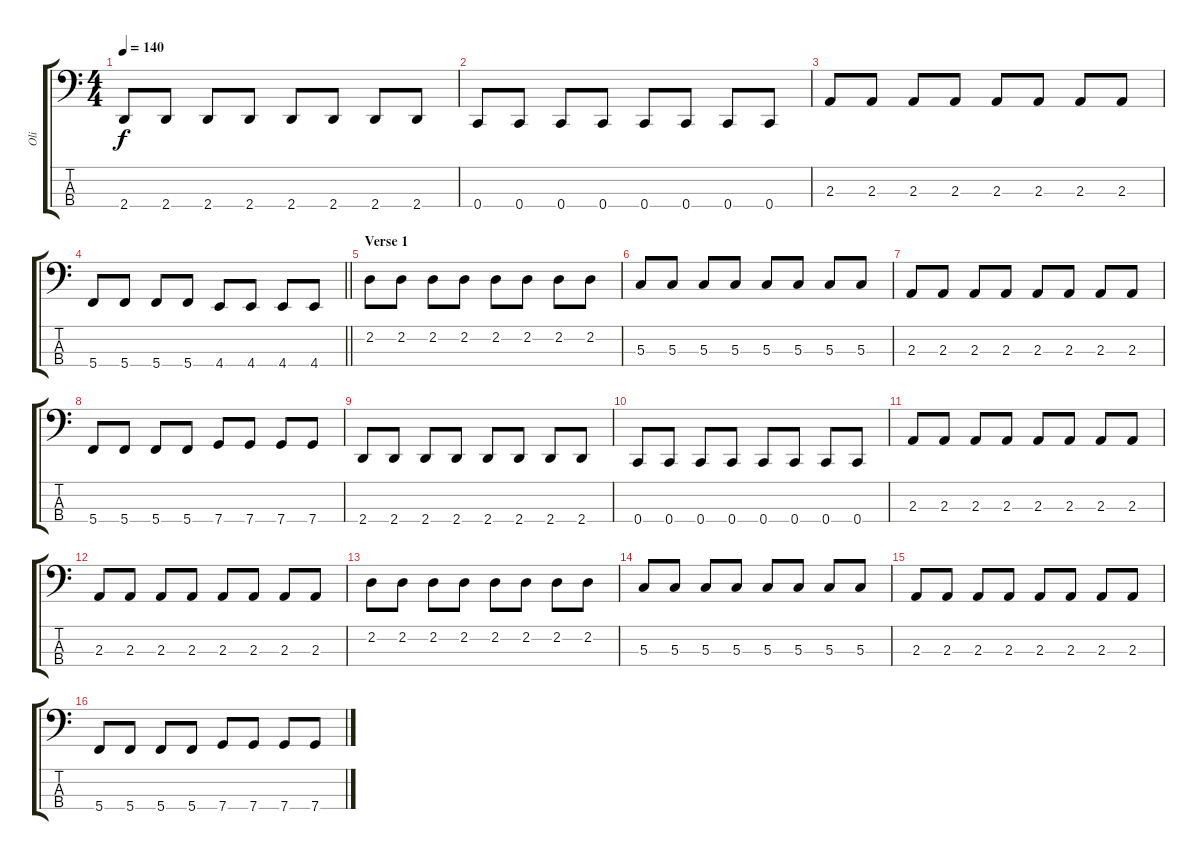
\track ("Oli" "Oli") {instrument electricbasspick}
\staff {score tabs}
\tuning (F2 C2 G1 C1) {hide}
\ts (4 4)
\tempo 140
\clef f4
\ks c
2.4.8{dy f} 2.4.8 2.4.8 2.4.8 2.4.8 2.4.8 2.4.8 2.4.8 |
0.4.8 0.4.8 0.4.8 0.4.8 0.4.8 0.4.8 0.4.8 0.4.8 |
2.3.8 2.3.8 2.3.8 2.3.8 2.3.8 2.3.8 2.3.8 2.3.8 |
\barLineRight lightlight
5.4.8 5.4.8 5.4.8 5.4.8 4.4.8 4.4.8 4.4.8 4.4.8 |
\section ("" "Verse 1")
2.2.8{volume 6} 2.2.8 2.2.8 2.2.8 2.2.8 2.2.8 2.2.8 2.2.8 |
5.3.8 5.3.8 5.3.8 5.3.8 5.3.8 5.3.8 5.3.8 5.3.8 |
2.3.8 2.3.8 2.3.8 2.3.8 2.3.8 2.3.8 2.3.8 2.3.8 |
5.4.8 5.4.8 5.4.8 5.4.8 7.4.8 7.4.8 7.4.8 7.4.8 |
2.4.8 2.4.8 2.4.8 2.4.8 2.4.8 2.4.8 2.4.8 2.4.8 |
0.4.8 0.4.8 0.4.8 0.4.8 0.4.8 0.4.8 0.4.8 0.4.8 |
2.3.8 2.3.8 2.3.8 2.3.8 2.3.8 2.3.8 2.3.8 2.3.8 |
2.3.8 2.3.8 2.3.8 2.3.8 2.3.8 2.3.8 2.3.8 2.3.8 |
2.2.8{volume 10} 2.2.8 2.2.8 2.2.8 2.2.8 2.2.8 2.2.8 2.2.8 |
5.3.8 5.3.8 5.3.8 5.3.8 5.3.8 5.3.8 5.3.8 5.3.8 |
2.3.8 2.3.8 2.3.8 2.3.8 2.3.8 2.3.8 2.3.8 2.3.8 |
5.4.8 5.4.8 5.4.8 5.4.8 7.4.8 7.4.8 7.4.8 7.4.8
